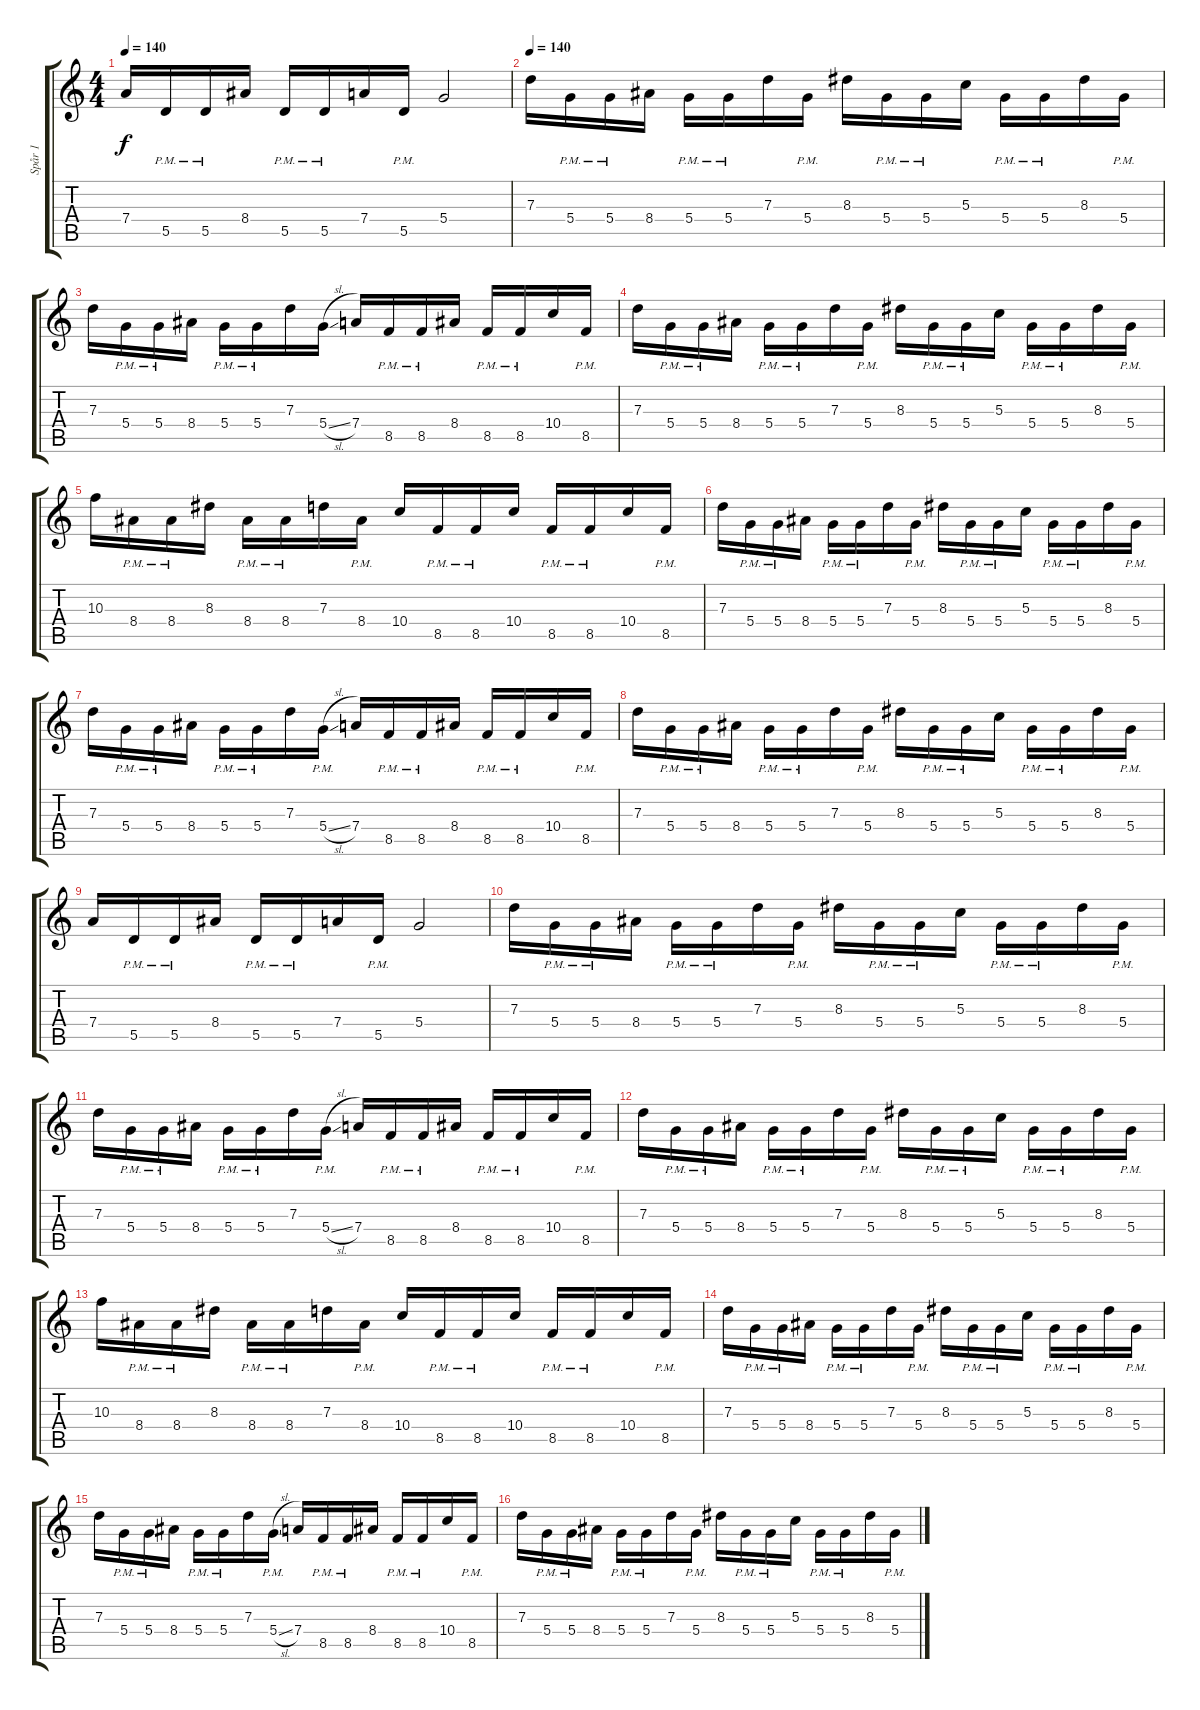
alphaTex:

\track ("Spår 1" "Spår 1") {instrument distortionguitar}
\staff {score tabs}
\tuning (E4 B3 G3 D3 A2 E2) {hide}
\ts (4 4)
\tempo 140
\clef g2
\ks c
7.4.16{dy f} 5.5{pm}.16 5.5{pm}.16 8.4.16 5.5{pm}.16 5.5{pm}.16 7.4.16 5.5{pm}.16 5.4.2 |
\tempo 140
7.3.16 5.4{pm}.16 5.4{pm}.16 8.4.16 5.4{pm}.16 5.4{pm}.16 7.3.16 5.4{pm}.16 8.3.16 5.4{pm}.16 5.4{pm}.16 5.3.16 5.4{pm}.16 5.4{pm}.16 8.3.16 5.4{pm}.16 |
7.3.16 5.4{pm}.16 5.4{pm}.16 8.4.16 5.4{pm}.16 5.4{pm}.16 7.3.16 5.4{sl}.16 7.4.16 8.5{pm}.16 8.5{pm}.16 8.4.16 8.5{pm}.16 8.5{pm}.16 10.4.16 8.5{pm}.16 |
7.3.16 5.4{pm}.16 5.4{pm}.16 8.4.16 5.4{pm}.16 5.4{pm}.16 7.3.16 5.4{pm}.16 8.3.16 5.4{pm}.16 5.4{pm}.16 5.3.16 5.4{pm}.16 5.4{pm}.16 8.3.16 5.4{pm}.16 |
10.3.16 8.4{pm}.16 8.4{pm}.16 8.3.16 8.4{pm}.16 8.4{pm}.16 7.3.16 8.4{pm}.16 10.4.16 8.5{pm}.16 8.5{pm}.16 10.4.16 8.5{pm}.16 8.5{pm}.16 10.4.16 8.5{pm}.16 |
7.3.16 5.4{pm}.16 5.4{pm}.16 8.4.16 5.4{pm}.16 5.4{pm}.16 7.3.16 5.4{pm}.16 8.3.16 5.4{pm}.16 5.4{pm}.16 5.3.16 5.4{pm}.16 5.4{pm}.16 8.3.16 5.4{pm}.16 |
7.3.16 5.4{pm}.16 5.4{pm}.16 8.4.16 5.4{pm}.16 5.4{pm}.16 7.3.16 5.4{sl pm}.16 7.4.16 8.5{pm}.16 8.5{pm}.16 8.4.16 8.5{pm}.16 8.5{pm}.16 10.4.16 8.5{pm}.16 |
7.3.16 5.4{pm}.16 5.4{pm}.16 8.4.16 5.4{pm}.16 5.4{pm}.16 7.3.16 5.4{pm}.16 8.3.16 5.4{pm}.16 5.4{pm}.16 5.3.16 5.4{pm}.16 5.4{pm}.16 8.3.16 5.4{pm}.16 |
7.4.16 5.5{pm}.16 5.5{pm}.16 8.4.16 5.5{pm}.16 5.5{pm}.16 7.4.16 5.5{pm}.16 5.4.2 |
7.3.16 5.4{pm}.16 5.4{pm}.16 8.4.16 5.4{pm}.16 5.4{pm}.16 7.3.16 5.4{pm}.16 8.3.16 5.4{pm}.16 5.4{pm}.16 5.3.16 5.4{pm}.16 5.4{pm}.16 8.3.16 5.4{pm}.16 |
7.3.16 5.4{pm}.16 5.4{pm}.16 8.4.16 5.4{pm}.16 5.4{pm}.16 7.3.16 5.4{sl pm}.16 7.4.16 8.5{pm}.16 8.5{pm}.16 8.4.16 8.5{pm}.16 8.5{pm}.16 10.4.16 8.5{pm}.16 |
7.3.16 5.4{pm}.16 5.4{pm}.16 8.4.16 5.4{pm}.16 5.4{pm}.16 7.3.16 5.4{pm}.16 8.3.16 5.4{pm}.16 5.4{pm}.16 5.3.16 5.4{pm}.16 5.4{pm}.16 8.3.16 5.4{pm}.16 |
10.3.16 8.4{pm}.16 8.4{pm}.16 8.3.16 8.4{pm}.16 8.4{pm}.16 7.3.16 8.4{pm}.16 10.4.16 8.5{pm}.16 8.5{pm}.16 10.4.16 8.5{pm}.16 8.5{pm}.16 10.4.16 8.5{pm}.16 |
7.3.16 5.4{pm}.16 5.4{pm}.16 8.4.16 5.4{pm}.16 5.4{pm}.16 7.3.16 5.4{pm}.16 8.3.16 5.4{pm}.16 5.4{pm}.16 5.3.16 5.4{pm}.16 5.4{pm}.16 8.3.16 5.4{pm}.16 |
7.3.16 5.4{pm}.16 5.4{pm}.16 8.4.16 5.4{pm}.16 5.4{pm}.16 7.3.16 5.4{sl pm}.16 7.4.16 8.5{pm}.16 8.5{pm}.16 8.4.16 8.5{pm}.16 8.5{pm}.16 10.4.16 8.5{pm}.16 |
7.3.16 5.4{pm}.16 5.4{pm}.16 8.4.16 5.4{pm}.16 5.4{pm}.16 7.3.16 5.4{pm}.16 8.3.16 5.4{pm}.16 5.4{pm}.16 5.3.16 5.4{pm}.16 5.4{pm}.16 8.3.16 5.4{pm}.16
